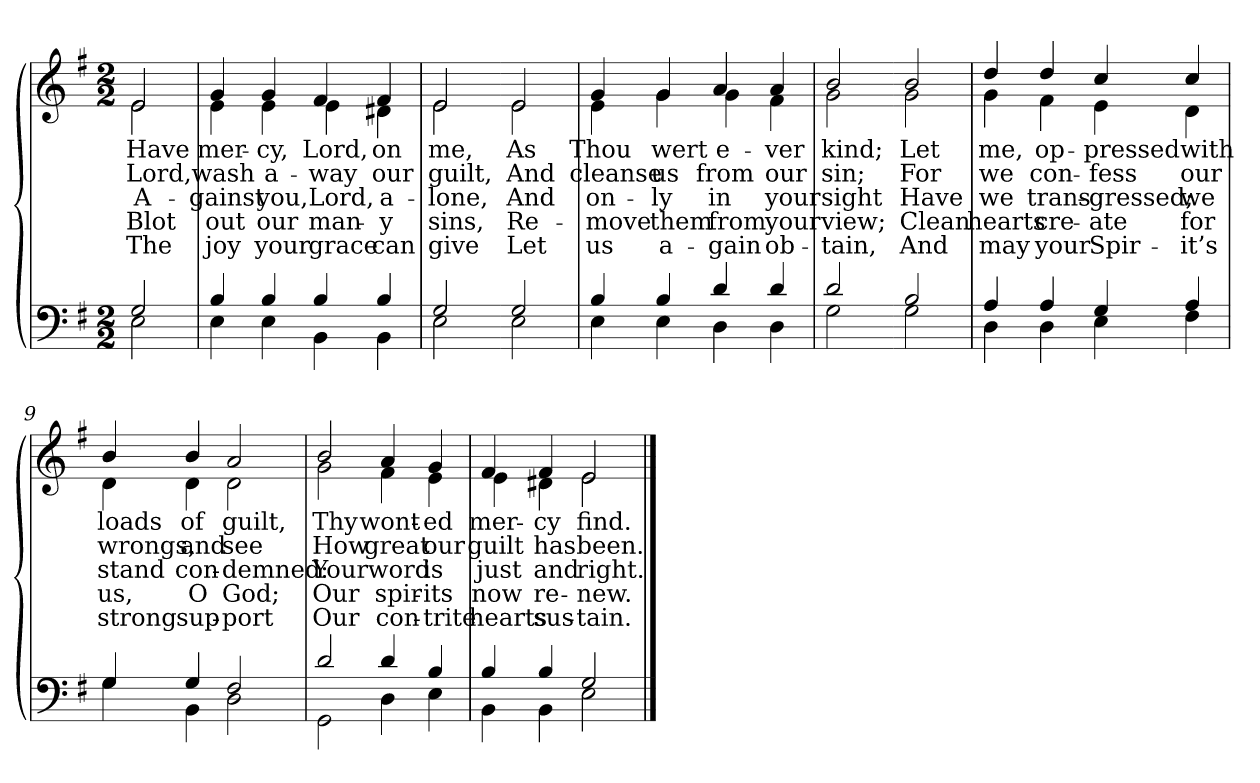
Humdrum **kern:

**kern	**kern	**text	**text	**text	**text	**text
*part2	*part1	*part1	*part1	*part1	*part1	*part1
*staff2	*staff1	*staff1	*staff1	*staff1	*staff1	*staff1
*clefF4	*clefG2	*	*	*	*	*
*k[f#]	*k[f#]	*	*	*	*	*
*M2/2	*M2/2	*	*	*	*	*
=1	=1	=1	=1	=1	=1	=1
*^	*	*	*	*	*	*
!	!	!LO:TX:b:i:t=Verse	!	!	!	!	!
!	!	!	!LO:LY:b	!LO:LY:b	!LO:LY:b	!LO:LY:b	!LO:LY:b
*	*	*^	*	*	*	*	*
2G/	2E\	2e/	2e\	Have	Lord,	A-	Blot	The
=2	=2	=2	=2	=2	=2	=2	=2	=2
!	!	!	!	!LO:LY:b	!LO:LY:b	!LO:LY:b	!LO:LY:b	!LO:LY:b
4B/	4E\	4g/	4e\	mer-	wash	-gainst	out	joy
!	!	!	!	!LO:LY:b	!LO:LY:b	!LO:LY:b	!LO:LY:b	!LO:LY:b
4B/	4E\	4g/	4e\	-cy,	a-	you,	our	your
!	!	!	!	!LO:LY:b	!LO:LY:b	!LO:LY:b	!LO:LY:b	!LO:LY:b
4B/	4BB\	4f#/	4e\	Lord,	-way	Lord,	man-	grace
!	!	!	!	!LO:LY:b	!LO:LY:b	!LO:LY:b	!LO:LY:b	!LO:LY:b
4B/	4BB\	4f#/	4d#X\	on	our	a-	-y	can
=3	=3	=3	=3	=3	=3	=3	=3	=3
!	!	!	!	!LO:LY:b	!LO:LY:b	!LO:LY:b	!LO:LY:b	!LO:LY:b
2G/	2E\	2e/	2e\	me,	guilt,	-lone,	sins,	give
!!LO:LB:g=z	!!
=4-	=4-	=4-	=4-	=4-	=4-	=4-	=4-	=4-
!	!	!	!	!LO:LY:b	!LO:LY:b	!LO:LY:b	!LO:LY:b	!LO:LY:b
2G/	2E\	2e/	2e\	As	And	And	Re-	Let
=5	=5	=5	=5	=5	=5	=5	=5	=5
!	!	!	!	!LO:LY:b	!LO:LY:b	!LO:LY:b	!LO:LY:b	!LO:LY:b
4B/	4E\	4g/	4e\	Thou	cleanse	on-	-move	us
!	!	!	!	!LO:LY:b	!LO:LY:b	!LO:LY:b	!LO:LY:b	!LO:LY:b
4B/	4E\	4g/	4g\	wert	us	-ly	them	a-
!	!	!	!	!LO:LY:b	!LO:LY:b	!LO:LY:b	!LO:LY:b	!LO:LY:b
4d/	4D\	4a/	4g\	e-	from	in	from	-gain
!	!	!	!	!LO:LY:b	!LO:LY:b	!LO:LY:b	!LO:LY:b	!LO:LY:b
4d/	4D\	4a/	4f#\	-ver	our	your	your	ob-
=6	=6	=6	=6	=6	=6	=6	=6	=6
!	!	!	!	!LO:LY:b	!LO:LY:b	!LO:LY:b	!LO:LY:b	!LO:LY:b
2d/	2G\	2b/	2g\	kind;	sin;	sight	view;	-tain,
!!LO:LB:g=z	!!
=7-	=7-	=7-	=7-	=7-	=7-	=7-	=7-	=7-
!	!	!	!	!LO:LY:b	!LO:LY:b	!LO:LY:b	!LO:LY:b	!LO:LY:b
2B/	2G\	2b/	2g\	Let	For	Have	Clean	And
=8	=8	=8	=8	=8	=8	=8	=8	=8
!	!	!	!	!LO:LY:b	!LO:LY:b	!LO:LY:b	!LO:LY:b	!LO:LY:b
4A/	4D\	4dd/	4g\	me,	we	we	hearts	may
!	!	!	!	!LO:LY:b	!LO:LY:b	!LO:LY:b	!LO:LY:b	!LO:LY:b
4A/	4D\	4dd/	4f#\	op-	con-	trans-	cre-	your
!	!	!	!	!LO:LY:b	!LO:LY:b	!LO:LY:b	!LO:LY:b	!LO:LY:b
4G/	4E\	4cc/	4e\	-pressed	-fess	-gressed;	-ate	Spir-
!	!	!	!	!LO:LY:b	!LO:LY:b	!LO:LY:b	!LO:LY:b	!LO:LY:b
4A/	4F#\	4cc/	4d\	with	our	we	for	-it’s
=9	=9	=9	=9	=9	=9	=9	=9	=9
!	!	!	!	!LO:LY:b	!LO:LY:b	!LO:LY:b	!LO:LY:b	!LO:LY:b
4G/	4G\	4b/	4d\	loads	wrongs,	stand	us,	strong
!	!	!	!	!LO:LY:b	!LO:LY:b	!LO:LY:b	!LO:LY:b	!LO:LY:b
4G/	4BB\	4b/	4d\	of	and	con-	O	sup-
!	!	!	!	!LO:LY:b	!LO:LY:b	!LO:LY:b	!LO:LY:b	!LO:LY:b
2F#/	2D\	2a/	2d\	guilt,	see	-demned:	God;	-port
!!LO:LB:g=z	!!
=10	=10	=10	=10	=10	=10	=10	=10	=10
!	!	!	!	!LO:LY:b	!LO:LY:b	!LO:LY:b	!LO:LY:b	!LO:LY:b
2d/	2GG\	2b/	2g\	Thy	How	Your	Our	Our
!	!	!	!	!LO:LY:b	!LO:LY:b	!LO:LY:b	!LO:LY:b	!LO:LY:b
4d/	4D\	4a/	4f#\	wont-	great	word	spir-	con-
!	!	!	!	!LO:LY:b	!LO:LY:b	!LO:LY:b	!LO:LY:b	!LO:LY:b
4B/	4E\	4g/	4e\	-ed	our	is	-its	-trite
=11	=11	=11	=11	=11	=11	=11	=11	=11
!	!	!	!	!LO:LY:b	!LO:LY:b	!LO:LY:b	!LO:LY:b	!LO:LY:b
4B/	4BB\	4f#/	4e\	mer-	guilt	just	now	hearts
!	!	!	!	!LO:LY:b	!LO:LY:b	!LO:LY:b	!LO:LY:b	!LO:LY:b
4B/	4BB\	4f#/	4d#X\	-cy	has	and	re-	sus-
!	!	!	!	!LO:LY:b	!LO:LY:b	!LO:LY:b	!LO:LY:b	!LO:LY:b
2G/	2E\	2e/	2e\	find.	been.	right.	-new.	-tain.
*v	*v	*	*	*	*	*	*	*
*	*v	*v	*	*	*	*	*
==	==	==	==	==	==	==
*-	*-	*-	*-	*-	*-	*-
